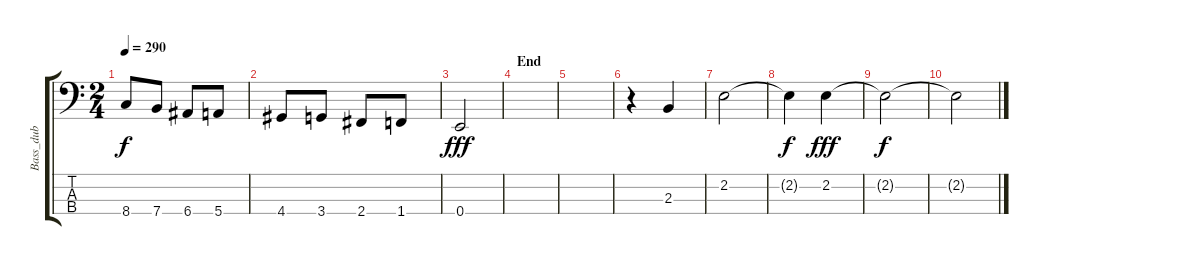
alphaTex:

\track ("Bass_dub" "Bass_dub") {instrument electricguitarmuted}
\staff {score tabs}
\tuning (G2 D2 A1 E1) {hide}
\ts (2 4)
\tempo 290
\clef f4
\ks c
8.4.8{dy f} 7.4.8 6.4.8 5.4.8 |
4.4.8 3.4.8 2.4.8 1.4.8 |
0.4.2{dy fff} |
\section ("" "End")
|
|
r.4 2.3.4 |
2.2.2 |
2.2{t}.4{dy f} 2.2.4{dy fff} |
2.2{t}.2{dy f} |
2.2{t}.2
